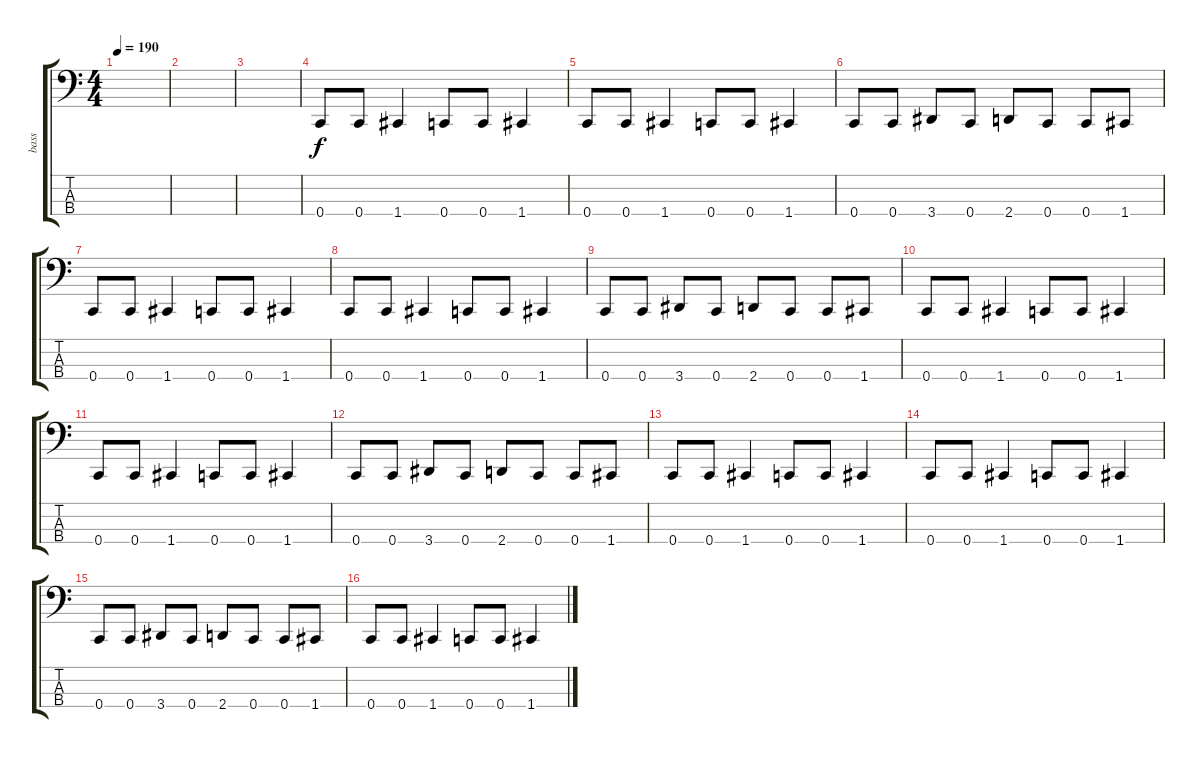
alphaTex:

\track ("bass" "bass") {instrument electricbasspick}
\staff {score tabs}
\tuning (F2 C2 G1 C1) {hide}
\ts (4 4)
\tempo 190
\clef f4
\ks c
|
|
|
0.4.8 0.4.8 1.4.4 0.4.8 0.4.8 1.4.4 |
0.4.8 0.4.8 1.4.4 0.4.8 0.4.8 1.4.4 |
0.4.8 0.4.8 3.4.8 0.4.8 2.4.8 0.4.8 0.4.8 1.4.8 |
0.4.8 0.4.8 1.4.4 0.4.8 0.4.8 1.4.4 |
0.4.8 0.4.8 1.4.4 0.4.8 0.4.8 1.4.4 |
0.4.8 0.4.8 3.4.8 0.4.8 2.4.8 0.4.8 0.4.8 1.4.8 |
0.4.8 0.4.8 1.4.4 0.4.8 0.4.8 1.4.4 |
0.4.8 0.4.8 1.4.4 0.4.8 0.4.8 1.4.4 |
0.4.8 0.4.8 3.4.8 0.4.8 2.4.8 0.4.8 0.4.8 1.4.8 |
0.4.8 0.4.8 1.4.4 0.4.8 0.4.8 1.4.4 |
0.4.8 0.4.8 1.4.4 0.4.8 0.4.8 1.4.4 |
0.4.8 0.4.8 3.4.8 0.4.8 2.4.8 0.4.8 0.4.8 1.4.8 |
0.4.8 0.4.8 1.4.4 0.4.8 0.4.8 1.4.4
